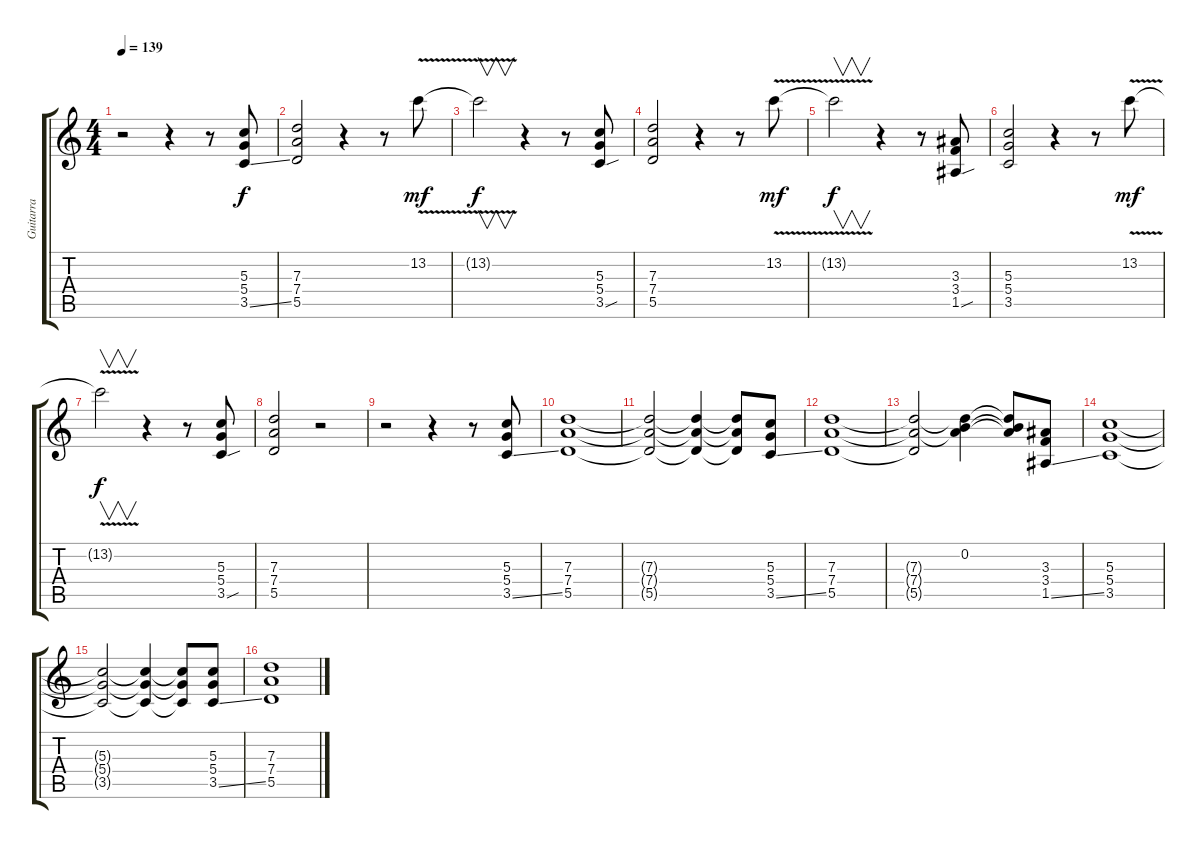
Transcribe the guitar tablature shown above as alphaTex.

\track ("Guitarra" "Guitarra") {instrument overdrivenguitar}
\staff {score tabs}
\tuning (E4 B3 G3 D3 A2 E2) {hide}
\ts (4 4)
\tempo 139
\clef g2
\ks c
r.2{dy f instrument overdrivenguitar} r.4 r.8 (5.3 5.4 3.5{ss}).8 |
(7.3 7.4 5.5).2 r.4 r.8 13.2{v}.8{dy mf} |
13.2{t}.2{v dy f} r.4 r.8 (5.3 5.4 3.5{sou}).8 |
(7.3 7.4 5.5).2 r.4 r.8 13.2{v}.8{dy mf} |
13.2{t}.2{v dy f} r.4 r.8 (3.3 3.4 1.5{sou}).8 |
(5.3 5.4 3.5).2 r.4 r.8 13.2{v}.8{dy mf} |
13.2{t}.2{v dy f} r.4 r.8 (5.3 5.4 3.5{sou}).8 |
(7.3 7.4 5.5).2 r.2 |
r.2 r.4 r.8 (5.3 5.4 3.5{ss}).8 |
(7.3 7.4 5.5).1 |
(7.3{t} 7.4{t} 5.5{t}).2 (7.3{t} 7.4{t} 5.5{t}).4 (7.3{t} 7.4{t} 5.5{t}).8 (5.3 5.4 3.5{ss}).8 |
(7.3 7.4 5.5).1 |
(7.3{t} 7.4{t} 5.5{t}).2 (0.2 7.3{t} 7.4{t}).4 (0.2{t} 7.3{t} 7.4{t}).8 (3.3 3.4 1.5{ss}).8 |
(5.3 5.4 3.5).1 |
(5.3{t} 5.4{t} 3.5{t}).2 (5.3{t} 5.4{t} 3.5{t}).4 (5.3{t} 5.4{t} 3.5{t}).8 (5.3 5.4 3.5{ss}).8 |
(7.3 7.4 5.5).1
